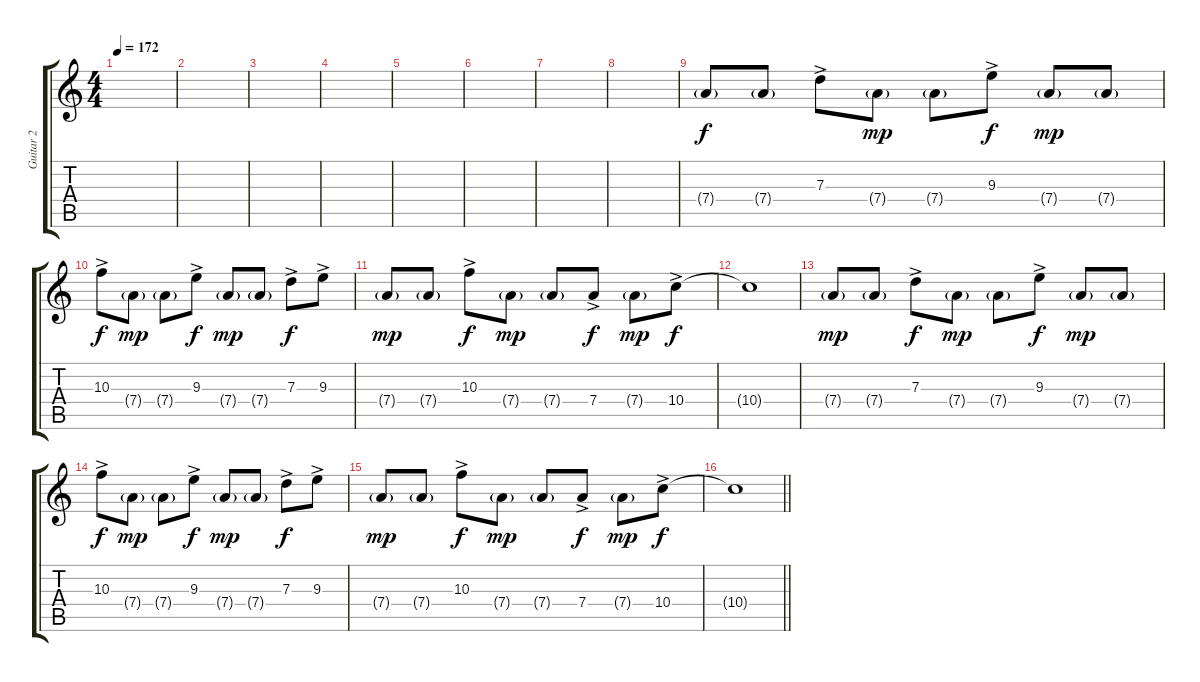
\track ("Guitar 2" "Guitar 2") {instrument distortionguitar}
\staff {score tabs}
\tuning (E4 B3 G3 D3 A2 E2) {hide}
\ts (4 4)
\tempo 172
\clef g2
\ks c
|
|
|
|
|
|
|
|
7.4{g}.8 7.4{g}.8 7.3{ac}.8{dy f} 7.4{g}.8{dy mp} 7.4{g}.8 9.3{ac}.8{dy f} 7.4{g}.8{dy mp} 7.4{g}.8 |
10.3{ac}.8{dy f} 7.4{g}.8{dy mp} 7.4{g}.8 9.3{ac}.8{dy f} 7.4{g}.8{dy mp} 7.4{g}.8 7.3{ac}.8{dy f} 9.3{ac}.8 |
7.4{g}.8{dy mp} 7.4{g}.8 10.3{ac}.8{dy f} 7.4{g}.8{dy mp} 7.4{g}.8 7.4{ac}.8{dy f} 7.4{g}.8{dy mp} 10.4{ac}.8{dy f} |
10.4{t}.1 |
7.4{g}.8{dy mp} 7.4{g}.8 7.3{ac}.8{dy f} 7.4{g}.8{dy mp} 7.4{g}.8 9.3{ac}.8{dy f} 7.4{g}.8{dy mp} 7.4{g}.8 |
10.3{ac}.8{dy f} 7.4{g}.8{dy mp} 7.4{g}.8 9.3{ac}.8{dy f} 7.4{g}.8{dy mp} 7.4{g}.8 7.3{ac}.8{dy f} 9.3{ac}.8 |
7.4{g}.8{dy mp} 7.4{g}.8 10.3{ac}.8{dy f} 7.4{g}.8{dy mp} 7.4{g}.8 7.4{ac}.8{dy f} 7.4{g}.8{dy mp} 10.4{ac}.8{dy f} |
\barLineRight lightlight
10.4{t}.1
